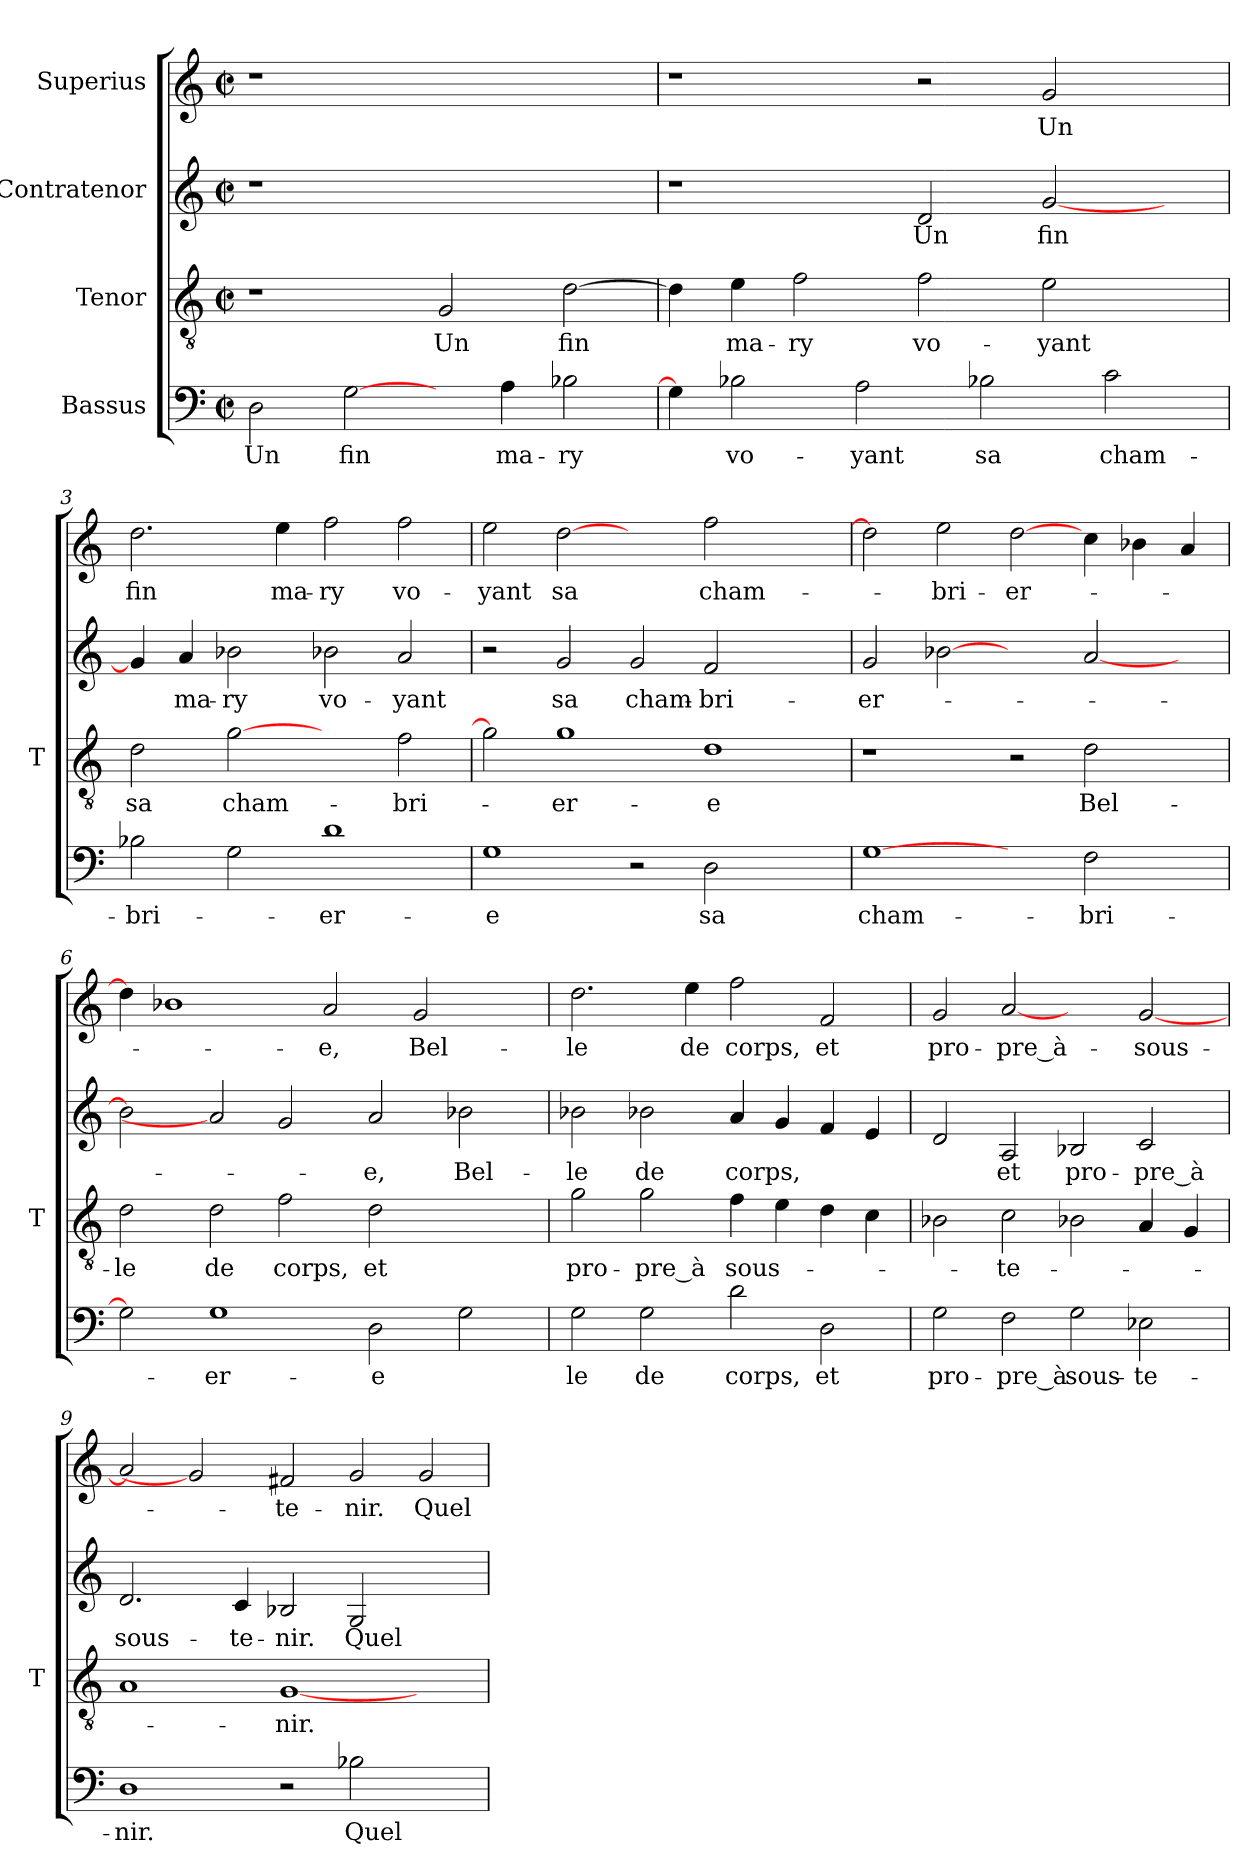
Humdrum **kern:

**kern	**text	**kern	**text	**kern	**text	**kern	**text
*part4	*part4	*part3	*part3	*part2	*part2	*part1	*part1
*staff4	*staff4	*staff3	*staff3	*staff2	*staff2	*staff1	*staff1
*I"Bassus	*	*I"Tenor	*	*I"Contratenor	*	*I"Superius	*
*	*	*I'T	*	*	*	*	*
*clefF4	*	*clefGv2	*	*clefG2	*	*clefG2	*
*k[]	*	*k[]	*	*k[]	*	*k[]	*
*C:	*	*C:	*	*C:	*	*C:	*
*M2/2	*	*M2/2	*	*M2/2	*	*M2/2	*
*met(c|)	*	*met(c|)	*	*met(c|)	*	*met(c|)	*
=1	=1	=1	=1	=1	=1	=1	=1
2D	-Un	1r	.	1r	.	1r	.
[2G	-fin	.	.	.	.	.	.
4ryy	.	2G	-Un	1ryy	.	1ryy	.
4A	ma-	.	.	.	.	.	.
2B-X	-ry	[2d	-fin	.	.	.	.
=2	=2	=2	=2	=2	=2	=2	=2
4G]	.	4d]	.	1r	.	1r	.
2B-X	vo-	4e	ma-	.	.	.	.
.	.	2f	-ry	.	.	.	.
2A	-yant	.	.	.	.	.	.
.	.	2f	vo-	2d	-Un	2r	.
2B-X	-sa	.	.	.	.	.	.
.	.	2e	-yant	[2g	-fin	2g	-Un
2c	cham-	.	.	.	.	.	.
.	.	4ryy	.	4ryy	.	4ryy	.
=3	=3	=3	=3	=3	=3	=3	=3
2B-X	bri-	2d	-sa	4g]	.	2.dd	-fin
.	.	.	.	4a	ma-	.	.
2G	.	[2g	cham-	2b-X	-ry	.	.
.	.	.	.	.	.	4ee	ma-
1d	er-	2ryy	.	2b-X	vo-	2ff	-ry
.	.	2f	bri-	2a	-yant	2ff	vo-
=4	=4	=4	=4	=4	=4	=4	=4
1G	-e	2g]	.	2r	.	2ee	-yant
.	.	1g	er-	2g	-sa	[2dd	-sa
2r	.	.	.	2g	cham-	2ryy	.
2D	-sa	1d	-e	2f	bri-	2ff	cham-
2ryy	.	.	.	2ryy	.	2ryy	.
!!LO:LB:g=z
=5	=5	=5	=5	=5	=5	=5	=5
[1G	cham-	1r	.	2g	er-	2dd]	.
.	.	.	.	[2b-X	.	2ee	bri-
2ryy	.	2r	.	2ryy	.	[2dd	er-
2F	bri-	2d	Bel-	[2a	.	4cc	.
.	.	.	.	.	.	4b-X	.
4ryy	.	4ryy	.	4ryy	.	4a	.
=6	=6	=6	=6	=6	=6	=6	=6
2G]	.	2d	-le	2b-]	.	4dd]	.
.	.	.	.	.	.	1b-X	.
1G	er-	2d	-de	2a]	.	.	.
.	.	2f	-corps,	2g	.	.	.
.	.	.	.	.	.	2a	-e,
2D	-e	2d	-et	2a	-e,	.	.
.	.	.	.	.	.	2g	Bel-
2G	-	2ryy	.	2b-X	Bel-	.	.
.	.	.	.	.	.	4ryy	.
=7	=7	=7	=7	=7	=7	=7	=7
2G	-le	2g	pro-	2b-X	-le	2.dd	-le
2G	-de	2g	-pre_à	2b-X	-de	.	.
.	.	.	.	.	.	4ee	-de
2d	-corps,	4f	sous-	4a	-corps,	2ff	-corps,
.	.	4e	.	4g	.	.	.
2D	-et	4d	.	4f	.	2f	-et
.	.	4c	.	4e	.	.	.
=8	=8	=8	=8	=8	=8	=8	=8
2G	pro-	2B-X	.	2d	.	2g	pro-
2F	-pre_à	2c	te-	2A	-et	[2a	pre_à-
2G	sous-	2B-X	.	2B-X	pro-	2ryy	.
2E-X	te-	4A	.	2c	-pre_à	[2g	sous-
.	.	4G	.	.	.	.	.
!!LO:PB:g=z
=9	=9	=9	=9	=9	=9	=9	=9
1D	-nir.	1A	.	2.d	sous-	2a]	.
.	.	.	.	.	.	2g]	.
.	.	.	.	4c	te-	.	.
2r	.	[1G	-nir.	2B-X	-nir.	2f#X	te-
2B-X	Quel-	.	.	2G	Quel-	2g	-nir.
2ryy	.	2ryy	.	2ryy	.	2g	Quel-
=	=	=	=	=	=	=	=
*-	*-	*-	*-	*-	*-	*-	*-
